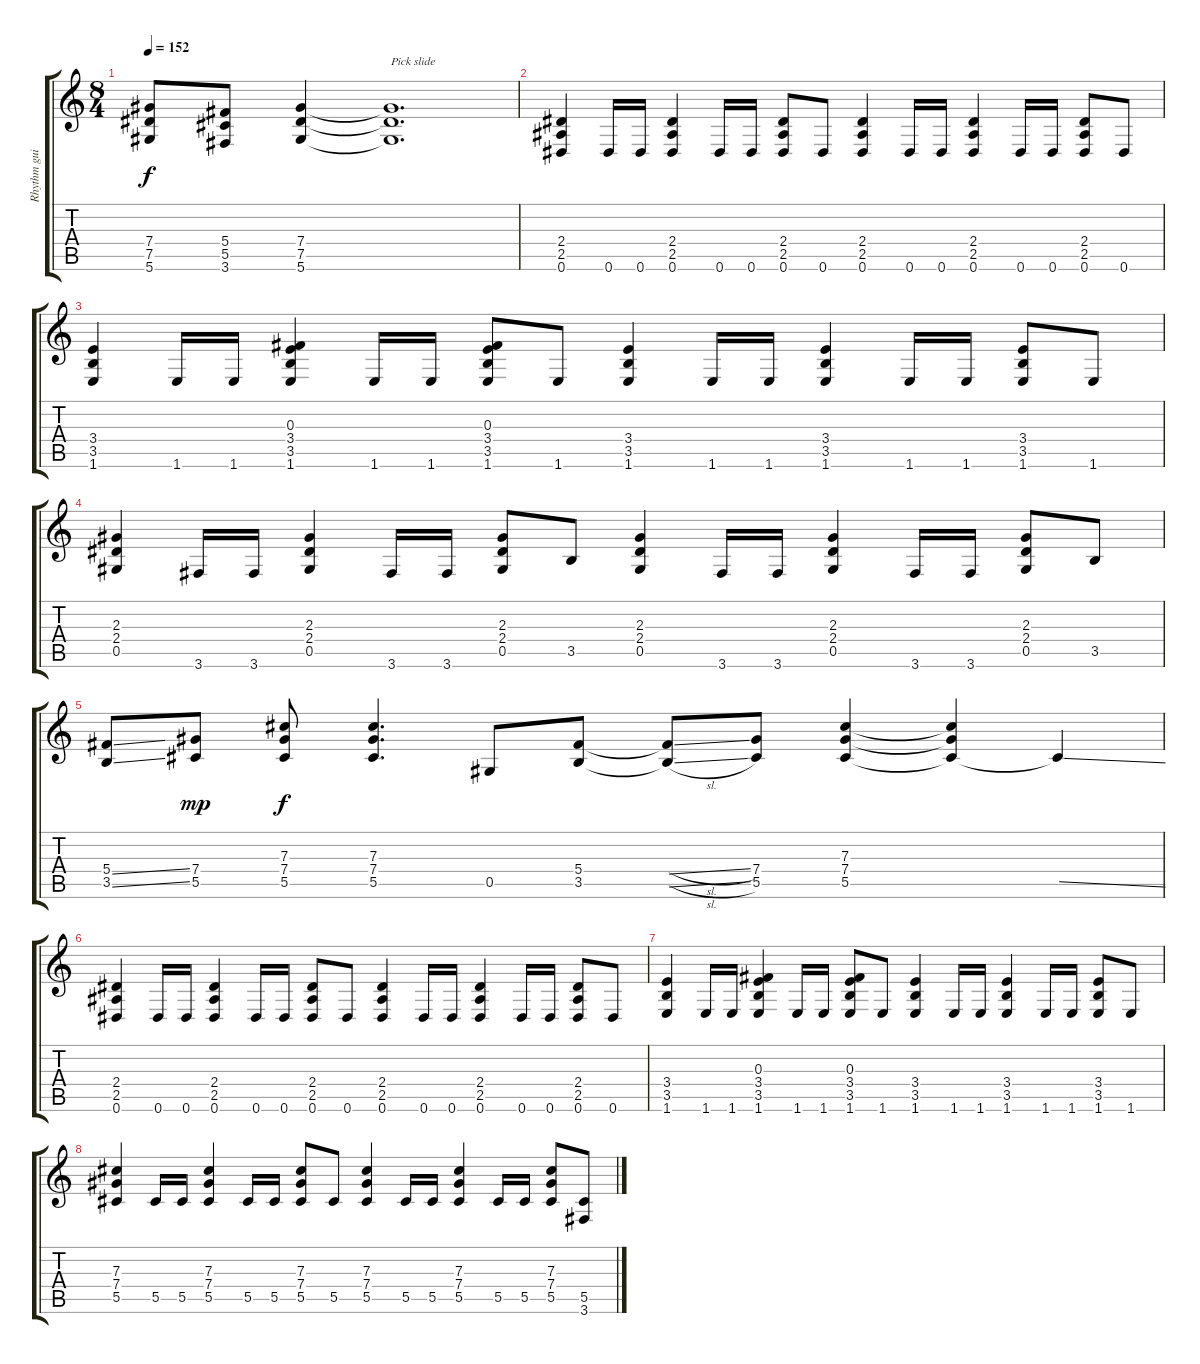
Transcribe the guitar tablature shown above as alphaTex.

\track ("Rhythm guitar" "Rhythm gui") {instrument distortionguitar}
\staff {score tabs}
\tuning (Eb4 Bb3 Gb3 Db3 Ab2 Eb2) {hide}
\ts (8 4)
\tempo 152
\clef g2
\ks c
(7.4{t} 7.5{t} 5.6{t}).8{dy f} (5.4 5.5 3.6).8 (7.4 7.5 5.6).4 (7.4{t} 7.5{t} 5.6{t}).1{d txt "Pick slide"} |
(2.4 2.5 0.6).4 0.6.16 0.6.16 (2.4 2.5 0.6).4 0.6.16 0.6.16 (2.4 2.5 0.6).8 0.6.8 (2.4 2.5 0.6).4 0.6.16 0.6.16 (2.4 2.5 0.6).4 0.6.16 0.6.16 (2.4 2.5 0.6).8 0.6.8 |
(3.4 3.5 1.6).4 1.6.16 1.6.16 (0.3 3.4 3.5 1.6).4 1.6.16 1.6.16 (0.3 3.4 3.5 1.6).8 1.6.8 (3.4 3.5 1.6).4 1.6.16 1.6.16 (3.4 3.5 1.6).4 1.6.16 1.6.16 (3.4 3.5 1.6).8 1.6.8 |
(2.3 2.4 0.5).4 3.6.16 3.6.16 (2.3 2.4 0.5).4 3.6.16 3.6.16 (2.3 2.4 0.5).8 3.5.8 (2.3 2.4 0.5).4 3.6.16 3.6.16 (2.3 2.4 0.5).4 3.6.16 3.6.16 (2.3 2.4 0.5).8 3.5.8 |
(5.4{ss} 3.5{ss}).8 (7.4 5.5).8{dy mp} (7.3 7.4 5.5).8{dy f} (7.3 7.4 5.5).4{d} 0.5.8 (5.4 3.5).8 (5.4{sl t} 3.5{sl t}).8 (7.4 5.5).8 (7.3 7.4 5.5).4 (7.3{t} 7.4{t} 5.5{t}).4 5.5{ss t}.4 |
(2.4 2.5 0.6).4 0.6.16 0.6.16 (2.4 2.5 0.6).4 0.6.16 0.6.16 (2.4 2.5 0.6).8 0.6.8 (2.4 2.5 0.6).4 0.6.16 0.6.16 (2.4 2.5 0.6).4 0.6.16 0.6.16 (2.4 2.5 0.6).8 0.6.8 |
(3.4 3.5 1.6).4 1.6.16 1.6.16 (0.3 3.4 3.5 1.6).4 1.6.16 1.6.16 (0.3 3.4 3.5 1.6).8 1.6.8 (3.4 3.5 1.6).4 1.6.16 1.6.16 (3.4 3.5 1.6).4 1.6.16 1.6.16 (3.4 3.5 1.6).8 1.6.8 |
(7.3 7.4 5.5).4 5.5.16 5.5.16 (7.3 7.4 5.5).4 5.5.16 5.5.16 (7.3 7.4 5.5).8 5.5.8 (7.3 7.4 5.5).4 5.5.16 5.5.16 (7.3 7.4 5.5).4 5.5.16 5.5.16 (7.3 7.4 5.5).8 (5.5 3.6).8
